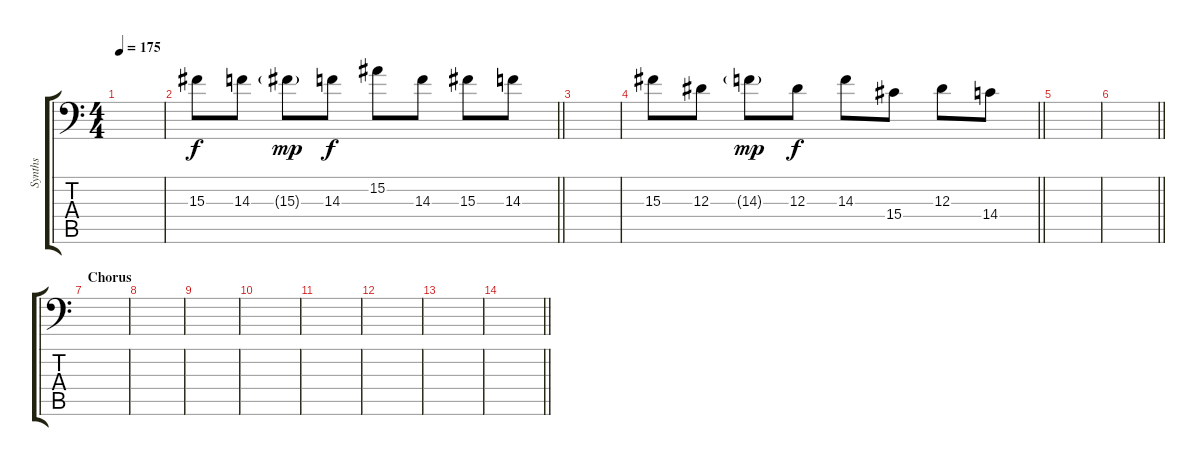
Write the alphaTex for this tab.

\track ("Synths" "Synths") {instrument fx1rain}
\staff {score tabs}
\tuning (C4 G3 Eb3 Bb2 F2 Bb1) {hide}
\ts (4 4)
\tempo 175
\clef f4
\ks c
|
\barLineRight lightlight
15.3.8 14.3.8 15.3{g}.8{dy mp} 14.3.8{dy f} 15.2.8 14.3.8 15.3.8 14.3.8 |
|
\barLineRight lightlight
15.3.8{volume 10} 12.3.8 14.3{g}.8{dy mp} 12.3.8{dy f} 14.3.8 15.4.8 12.3.8 14.4.8 |
|
\barLineRight lightlight
|
\section ("" "Chorus")
|
|
|
|
|
|
|
\barLineRight lightlight
